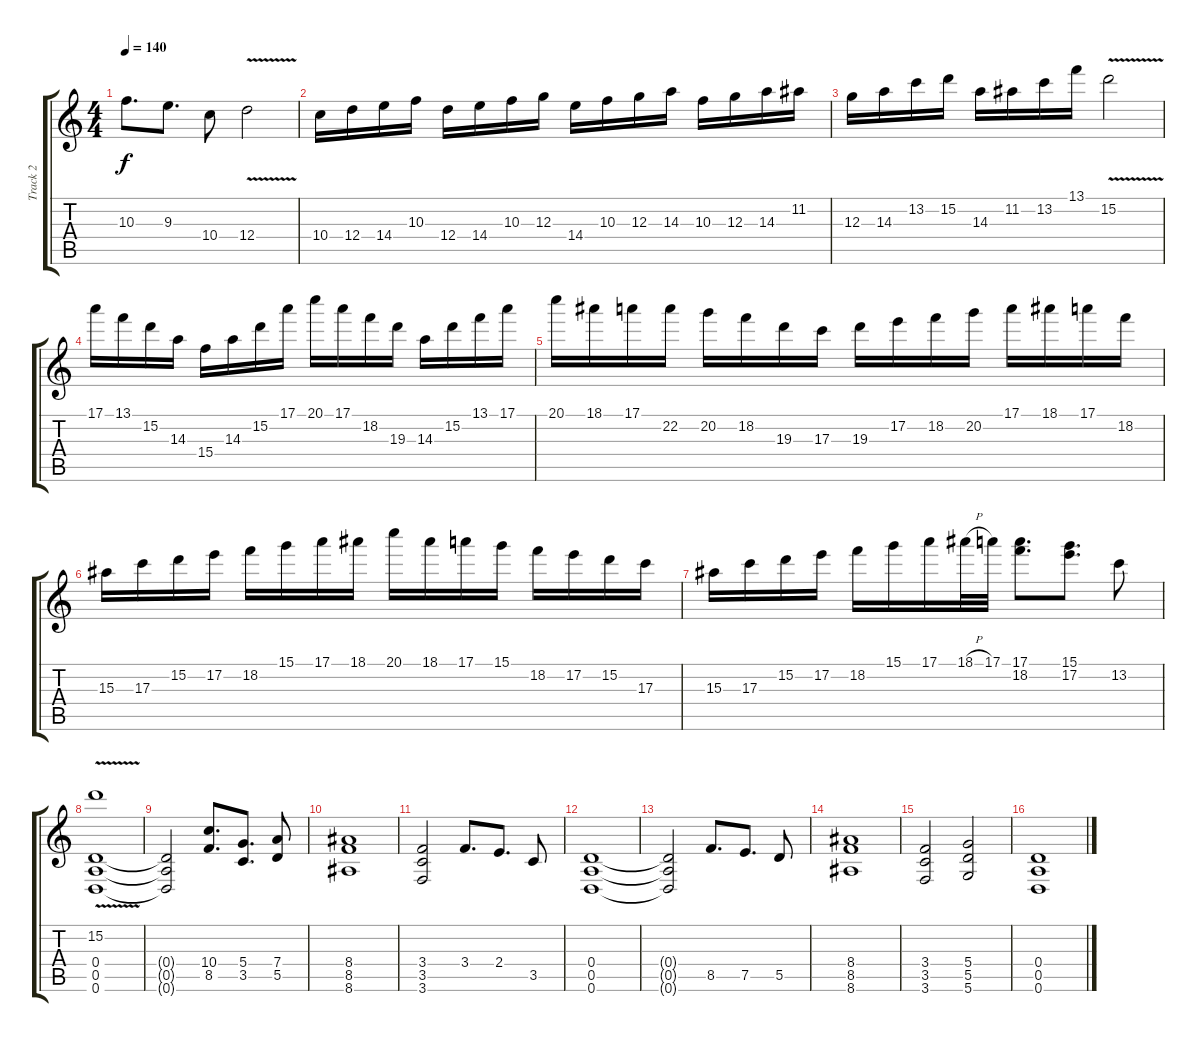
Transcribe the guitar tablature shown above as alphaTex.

\track ("Track 2" "Track 2") {instrument distortionguitar}
\staff {score tabs}
\tuning (E4 B3 G3 D3 A2 D2) {hide}
\ts (4 4)
\tempo 140
\clef g2
\ks c
10.3.8{d dy f} 9.3.8{d} 10.4.8 12.4{v}.2 |
10.4.16 12.4.16 14.4.16 10.3.16 12.4.16 14.4.16 10.3.16 12.3.16 14.4.16 10.3.16 12.3.16 14.3.16 10.3.16 12.3.16 14.3.16 11.2.16 |
12.3.16 14.3.16 13.2.16 15.2.16 14.3.16 11.2.16 13.2.16 13.1.16 15.2{v}.2 |
17.1.16 13.1.16 15.2.16 14.3.16 15.4.16 14.3.16 15.2.16 17.1.16 20.1.16 17.1.16 18.2.16 19.3.16 14.3.16 15.2.16 13.1.16 17.1.16 |
20.1.16 18.1.16 17.1.16 22.2.16 20.2.16 18.2.16 19.3.16 17.3.16 19.3.16 17.2.16 18.2.16 20.2.16 17.1.16 18.1.16 17.1.16 18.2.16 |
15.3.16 17.3.16 15.2.16 17.2.16 18.2.16 15.1.16 17.1.16 18.1.16 20.1.16 18.1.16 17.1.16 15.1.16 18.2.16 17.2.16 15.2.16 17.3.16 |
15.3.16 17.3.16 15.2.16 17.2.16 18.2.16 15.1.16 17.1.16 18.1{h}.32 17.1.32 (17.1 18.2).8{d} (15.1 17.2).8{d} 13.2.8 |
(15.2{v} 0.4 0.5 0.6).1 |
(0.4{t} 0.5{t} 0.6{t}).2 (10.4 8.5).8{d} (5.4 3.5).8{d} (7.4 5.5).8 |
(8.4 8.5 8.6).1 |
(3.4 3.5 3.6).2 3.4.8{d} 2.4.8{d} 3.5.8 |
(0.4 0.5 0.6).1 |
(0.4{t} 0.5{t} 0.6{t}).2 8.5.8{d} 7.5.8{d} 5.5.8 |
(8.4 8.5 8.6).1 |
(3.4 3.5 3.6).2 (5.4 5.5 5.6).2 |
(0.4 0.5 0.6).1
